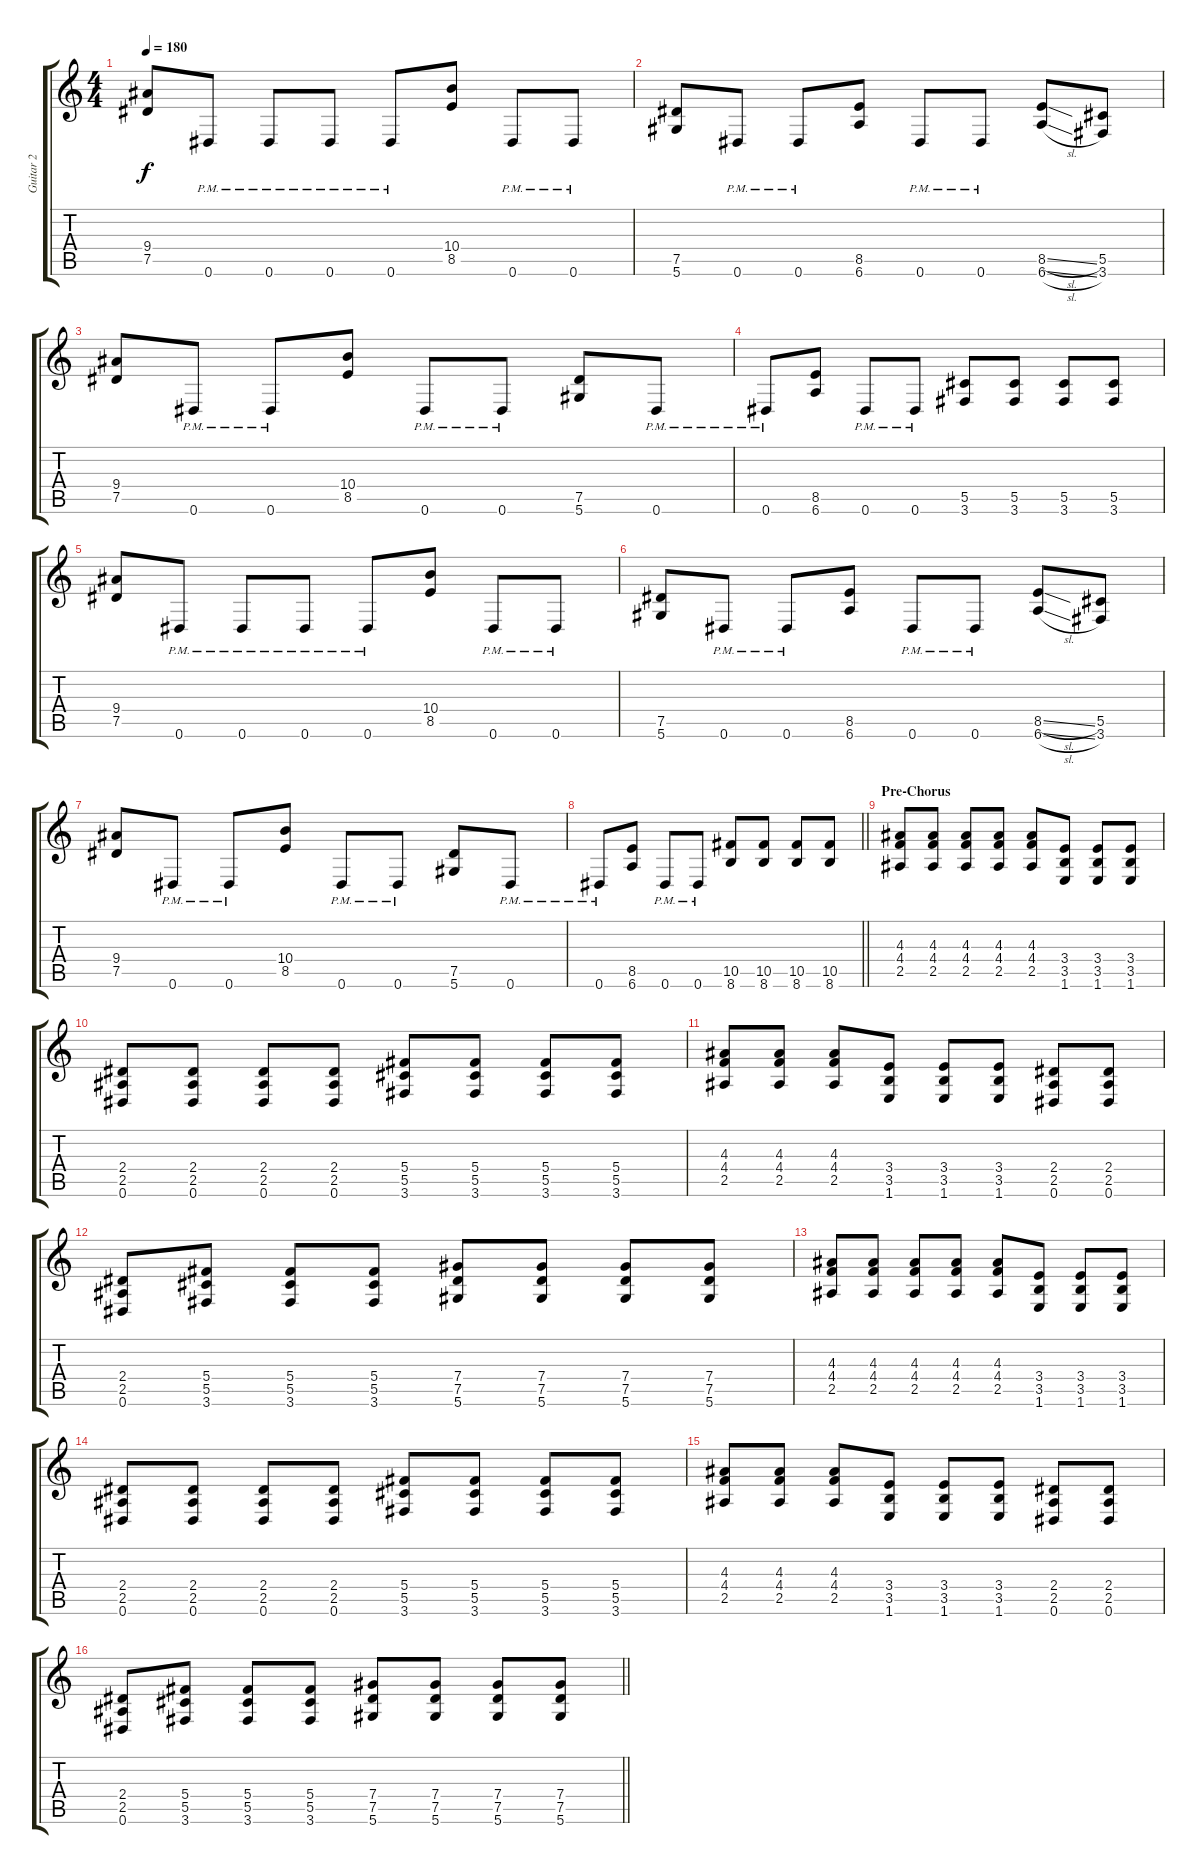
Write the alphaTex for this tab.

\track ("Guitar 2" "Guitar 2") {instrument distortionguitar}
\staff {score tabs}
\tuning (Eb4 Bb3 Gb3 Db3 Ab2 Eb2) {hide}
\ts (4 4)
\tempo 180
\clef g2
\ks c
(9.4 7.5).8{dy f} 0.6{pm}.8 0.6{pm}.8 0.6{pm}.8 0.6{pm}.8 (10.4 8.5).8 0.6{pm}.8 0.6{pm}.8 |
(7.5 5.6).8 0.6{pm}.8 0.6{pm}.8 (8.5 6.6).8 0.6{pm}.8 0.6{pm}.8 (8.5{sl} 6.6{sl}).8 (5.5 3.6).8 |
(9.4 7.5).8 0.6{pm}.8 0.6{pm}.8 (10.4 8.5).8 0.6{pm}.8 0.6{pm}.8 (7.5 5.6).8 0.6{pm}.8 |
0.6{pm}.8 (8.5 6.6).8 0.6{pm}.8 0.6{pm}.8 (5.5 3.6).8 (5.5 3.6).8 (5.5 3.6).8 (5.5 3.6).8 |
(9.4 7.5).8 0.6{pm}.8 0.6{pm}.8 0.6{pm}.8 0.6{pm}.8 (10.4 8.5).8 0.6{pm}.8 0.6{pm}.8 |
(7.5 5.6).8 0.6{pm}.8 0.6{pm}.8 (8.5 6.6).8 0.6{pm}.8 0.6{pm}.8 (8.5{sl} 6.6{sl}).8 (5.5 3.6).8 |
(9.4 7.5).8 0.6{pm}.8 0.6{pm}.8 (10.4 8.5).8 0.6{pm}.8 0.6{pm}.8 (7.5 5.6).8 0.6{pm}.8 |
\barLineRight lightlight
0.6{pm}.8 (8.5 6.6).8 0.6{pm}.8 0.6{pm}.8 (10.5 8.6).8 (10.5 8.6).8 (10.5 8.6).8 (10.5 8.6).8 |
\section ("" "Pre-Chorus")
(4.3 4.4 2.5).8 (4.3 4.4 2.5).8 (4.3 4.4 2.5).8 (4.3 4.4 2.5).8 (4.3 4.4 2.5).8 (3.4 3.5 1.6).8 (3.4 3.5 1.6).8 (3.4 3.5 1.6).8 |
(2.4 2.5 0.6).8 (2.4 2.5 0.6).8 (2.4 2.5 0.6).8 (2.4 2.5 0.6).8 (5.4 5.5 3.6).8 (5.4 5.5 3.6).8 (5.4 5.5 3.6).8 (5.4 5.5 3.6).8 |
(4.3 4.4 2.5).8 (4.3 4.4 2.5).8 (4.3 4.4 2.5).8 (3.4 3.5 1.6).8 (3.4 3.5 1.6).8 (3.4 3.5 1.6).8 (2.4 2.5 0.6).8 (2.4 2.5 0.6).8 |
(2.4 2.5 0.6).8 (5.4 5.5 3.6).8 (5.4 5.5 3.6).8 (5.4 5.5 3.6).8 (7.4 7.5 5.6).8 (7.4 7.5 5.6).8 (7.4 7.5 5.6).8 (7.4 7.5 5.6).8 |
(4.3 4.4 2.5).8 (4.3 4.4 2.5).8 (4.3 4.4 2.5).8 (4.3 4.4 2.5).8 (4.3 4.4 2.5).8 (3.4 3.5 1.6).8 (3.4 3.5 1.6).8 (3.4 3.5 1.6).8 |
(2.4 2.5 0.6).8 (2.4 2.5 0.6).8 (2.4 2.5 0.6).8 (2.4 2.5 0.6).8 (5.4 5.5 3.6).8 (5.4 5.5 3.6).8 (5.4 5.5 3.6).8 (5.4 5.5 3.6).8 |
(4.3 4.4 2.5).8 (4.3 4.4 2.5).8 (4.3 4.4 2.5).8 (3.4 3.5 1.6).8 (3.4 3.5 1.6).8 (3.4 3.5 1.6).8 (2.4 2.5 0.6).8 (2.4 2.5 0.6).8 |
\barLineRight lightlight
(2.4 2.5 0.6).8 (5.4 5.5 3.6).8 (5.4 5.5 3.6).8 (5.4 5.5 3.6).8 (7.4 7.5 5.6).8 (7.4 7.5 5.6).8 (7.4 7.5 5.6).8 (7.4 7.5 5.6).8
